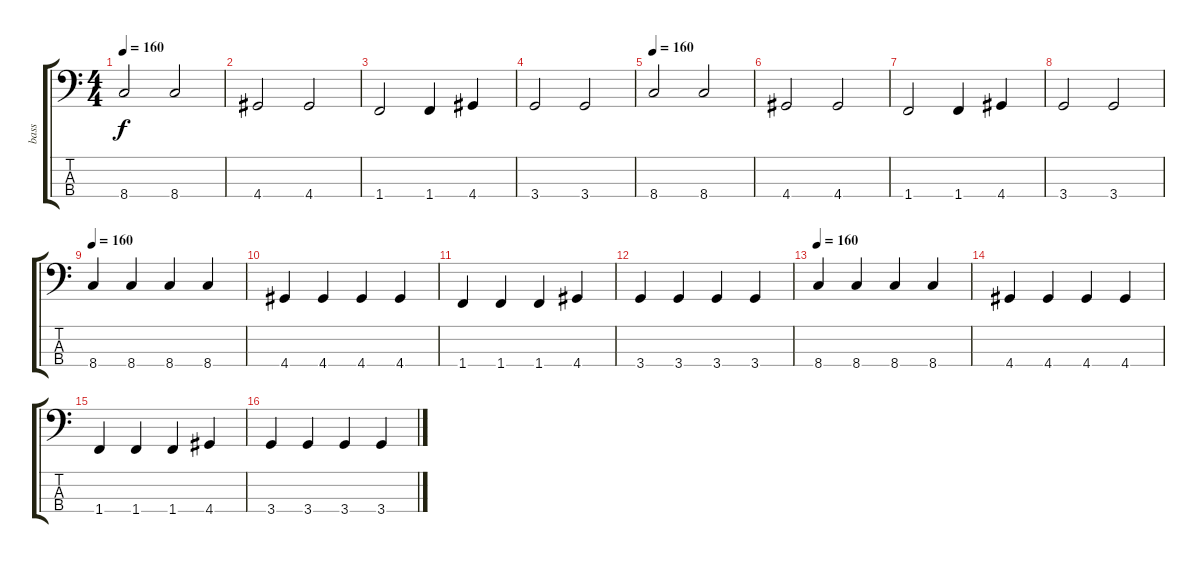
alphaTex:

\track ("bass" "bass") {instrument electricbassfinger}
\staff {score tabs}
\tuning (G2 D2 A1 E1) {hide}
\ts (4 4)
\tempo 160
\clef f4
\ks c
8.4.2{dy f} 8.4.2 |
4.4.2 4.4.2 |
1.4.2 1.4.4 4.4.4 |
3.4.2 3.4.2 |
\tempo 160
8.4.2 8.4.2 |
4.4.2 4.4.2 |
1.4.2 1.4.4 4.4.4 |
3.4.2 3.4.2 |
\tempo 160
8.4.4 8.4.4 8.4.4 8.4.4 |
4.4.4 4.4.4 4.4.4 4.4.4 |
1.4.4 1.4.4 1.4.4 4.4.4 |
3.4.4 3.4.4 3.4.4 3.4.4 |
\tempo 160
8.4.4 8.4.4 8.4.4 8.4.4 |
4.4.4 4.4.4 4.4.4 4.4.4 |
1.4.4 1.4.4 1.4.4 4.4.4 |
3.4.4 3.4.4 3.4.4 3.4.4
